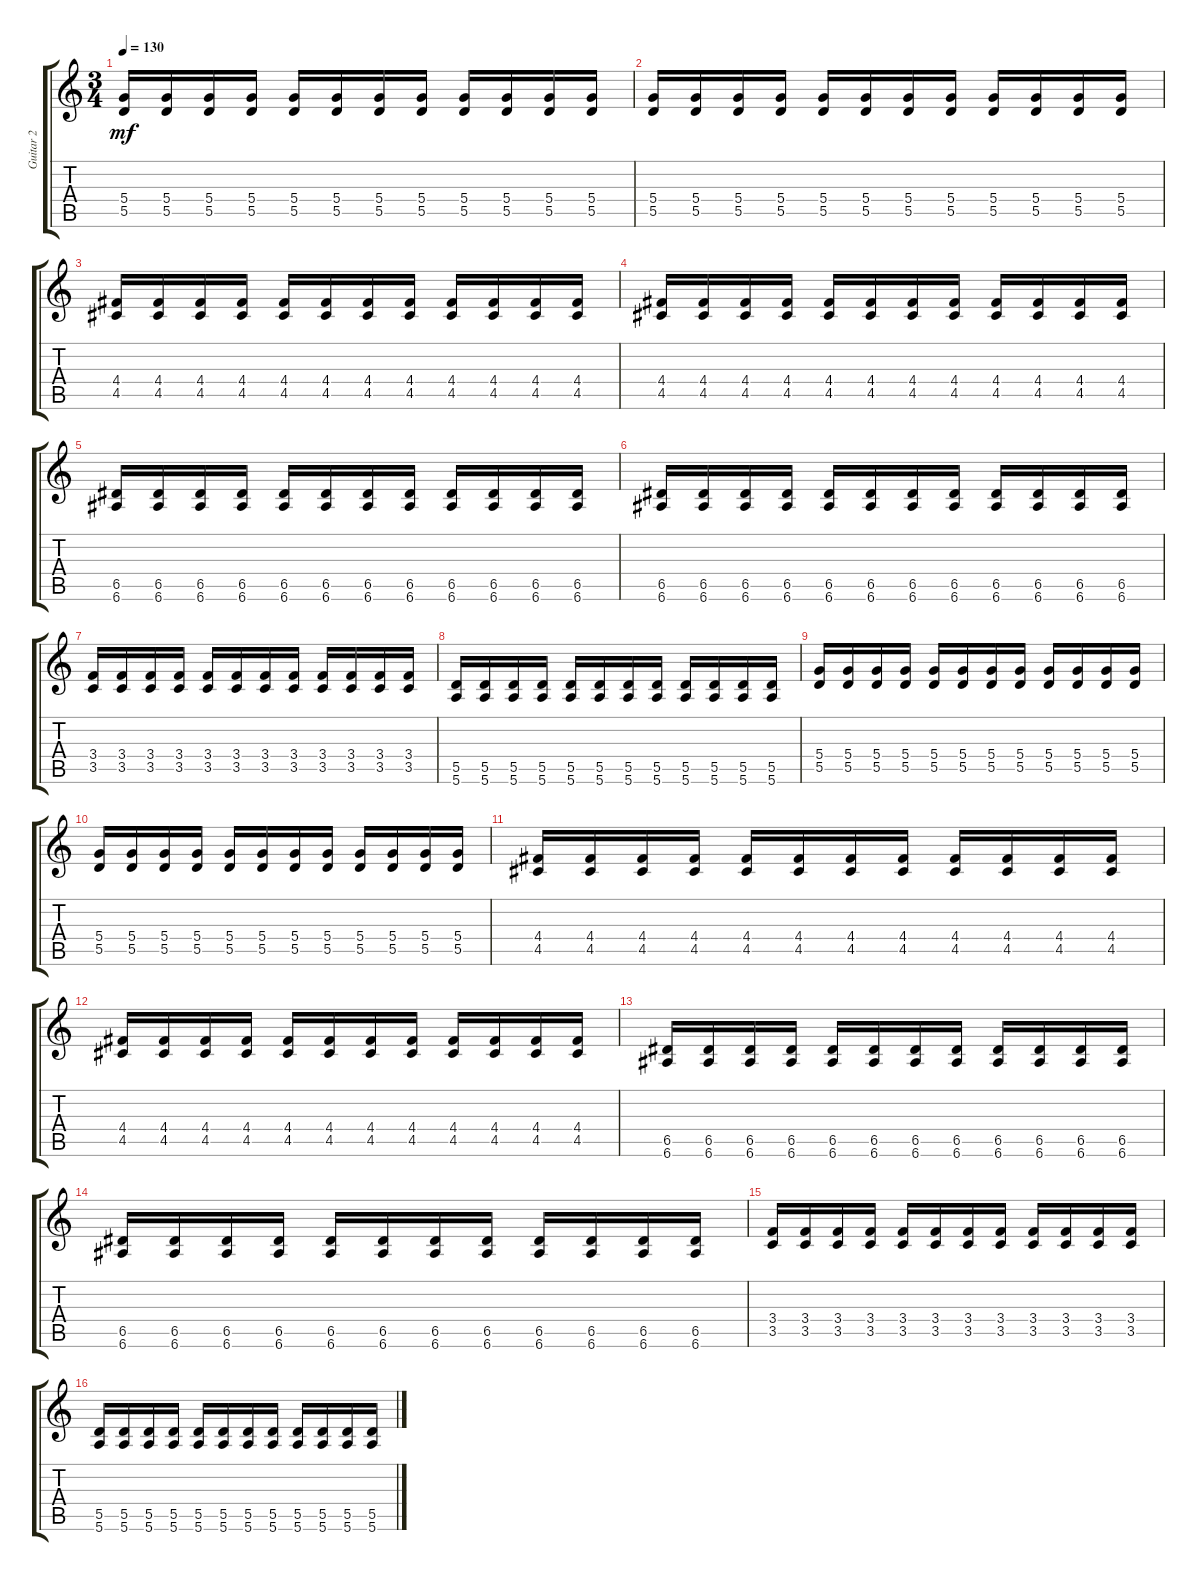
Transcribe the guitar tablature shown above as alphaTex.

\track ("Guitar 2" "Guitar 2") {instrument overdrivenguitar}
\staff {score tabs}
\tuning (E4 B3 G3 D3 A2 E2) {hide}
\ts (3 4)
\tempo 130
\clef g2
\ks c
(5.4 5.5).16{dy mf} (5.4 5.5).16 (5.4 5.5).16 (5.4 5.5).16 (5.4 5.5).16 (5.4 5.5).16 (5.4 5.5).16 (5.4 5.5).16 (5.4 5.5).16 (5.4 5.5).16 (5.4 5.5).16 (5.4 5.5).16 |
(5.4 5.5).16 (5.4 5.5).16 (5.4 5.5).16 (5.4 5.5).16 (5.4 5.5).16 (5.4 5.5).16 (5.4 5.5).16 (5.4 5.5).16 (5.4 5.5).16 (5.4 5.5).16 (5.4 5.5).16 (5.4 5.5).16 |
(4.4 4.5).16 (4.4 4.5).16 (4.4 4.5).16 (4.4 4.5).16 (4.4 4.5).16 (4.4 4.5).16 (4.4 4.5).16 (4.4 4.5).16 (4.4 4.5).16 (4.4 4.5).16 (4.4 4.5).16 (4.4 4.5).16 |
(4.4 4.5).16 (4.4 4.5).16 (4.4 4.5).16 (4.4 4.5).16 (4.4 4.5).16 (4.4 4.5).16 (4.4 4.5).16 (4.4 4.5).16 (4.4 4.5).16 (4.4 4.5).16 (4.4 4.5).16 (4.4 4.5).16 |
(6.5 6.6).16 (6.5 6.6).16 (6.5 6.6).16 (6.5 6.6).16 (6.5 6.6).16 (6.5 6.6).16 (6.5 6.6).16 (6.5 6.6).16 (6.5 6.6).16 (6.5 6.6).16 (6.5 6.6).16 (6.5 6.6).16 |
(6.5 6.6).16 (6.5 6.6).16 (6.5 6.6).16 (6.5 6.6).16 (6.5 6.6).16 (6.5 6.6).16 (6.5 6.6).16 (6.5 6.6).16 (6.5 6.6).16 (6.5 6.6).16 (6.5 6.6).16 (6.5 6.6).16 |
(3.4 3.5).16 (3.4 3.5).16 (3.4 3.5).16 (3.4 3.5).16 (3.4 3.5).16 (3.4 3.5).16 (3.4 3.5).16 (3.4 3.5).16 (3.4 3.5).16 (3.4 3.5).16 (3.4 3.5).16 (3.4 3.5).16 |
(5.5 5.6).16 (5.5 5.6).16 (5.5 5.6).16 (5.5 5.6).16 (5.5 5.6).16 (5.5 5.6).16 (5.5 5.6).16 (5.5 5.6).16 (5.5 5.6).16 (5.5 5.6).16 (5.5 5.6).16 (5.5 5.6).16 |
(5.4 5.5).16 (5.4 5.5).16 (5.4 5.5).16 (5.4 5.5).16 (5.4 5.5).16 (5.4 5.5).16 (5.4 5.5).16 (5.4 5.5).16 (5.4 5.5).16 (5.4 5.5).16 (5.4 5.5).16 (5.4 5.5).16 |
(5.4 5.5).16 (5.4 5.5).16 (5.4 5.5).16 (5.4 5.5).16 (5.4 5.5).16 (5.4 5.5).16 (5.4 5.5).16 (5.4 5.5).16 (5.4 5.5).16 (5.4 5.5).16 (5.4 5.5).16 (5.4 5.5).16 |
(4.4 4.5).16 (4.4 4.5).16 (4.4 4.5).16 (4.4 4.5).16 (4.4 4.5).16 (4.4 4.5).16 (4.4 4.5).16 (4.4 4.5).16 (4.4 4.5).16 (4.4 4.5).16 (4.4 4.5).16 (4.4 4.5).16 |
(4.4 4.5).16 (4.4 4.5).16 (4.4 4.5).16 (4.4 4.5).16 (4.4 4.5).16 (4.4 4.5).16 (4.4 4.5).16 (4.4 4.5).16 (4.4 4.5).16 (4.4 4.5).16 (4.4 4.5).16 (4.4 4.5).16 |
(6.5 6.6).16 (6.5 6.6).16 (6.5 6.6).16 (6.5 6.6).16 (6.5 6.6).16 (6.5 6.6).16 (6.5 6.6).16 (6.5 6.6).16 (6.5 6.6).16 (6.5 6.6).16 (6.5 6.6).16 (6.5 6.6).16 |
(6.5 6.6).16 (6.5 6.6).16 (6.5 6.6).16 (6.5 6.6).16 (6.5 6.6).16 (6.5 6.6).16 (6.5 6.6).16 (6.5 6.6).16 (6.5 6.6).16 (6.5 6.6).16 (6.5 6.6).16 (6.5 6.6).16 |
(3.4 3.5).16 (3.4 3.5).16 (3.4 3.5).16 (3.4 3.5).16 (3.4 3.5).16 (3.4 3.5).16 (3.4 3.5).16 (3.4 3.5).16 (3.4 3.5).16 (3.4 3.5).16 (3.4 3.5).16 (3.4 3.5).16 |
(5.5 5.6).16 (5.5 5.6).16 (5.5 5.6).16 (5.5 5.6).16 (5.5 5.6).16 (5.5 5.6).16 (5.5 5.6).16 (5.5 5.6).16 (5.5 5.6).16 (5.5 5.6).16 (5.5 5.6).16 (5.5 5.6).16
